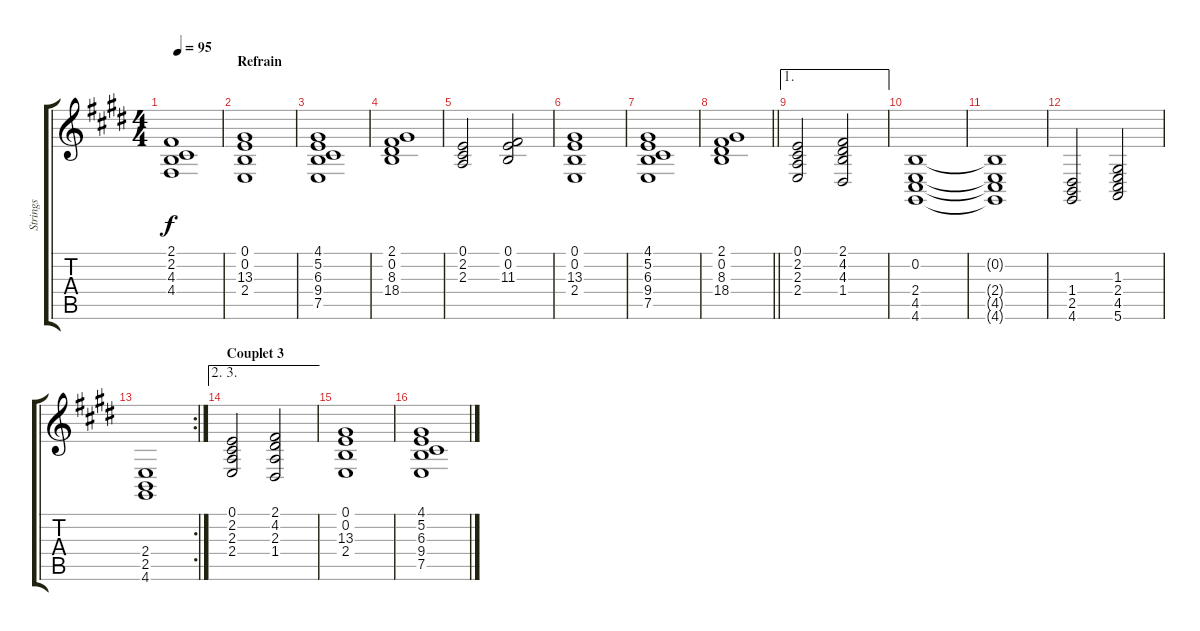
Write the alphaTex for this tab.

\track ("Strings" "Strings") {instrument synthstrings1}
\staff {score tabs}
\tuning (E4 B3 G3 D3 A2 E2) {hide}
\ts (4 4)
\tempo 95
\clef g2
\ks e
(2.1{t} 2.2{t} 4.3{t} 4.4{t}).1{dy f} |
\section ("" "Refrain")
(0.1 0.2 13.3 2.4).1 |
(4.1 5.2 6.3 9.4 7.5).1 |
(2.1 0.2 8.3 18.4).1 |
(0.1 2.2 2.3).2 (0.1 0.2 11.3).2 |
(0.1 0.2 13.3 2.4).1 |
(4.1 5.2 6.3 9.4 7.5).1 |
\barLineRight lightlight
(2.1 0.2 8.3 18.4).1 |
\ae 1
(0.1 2.2 2.3 2.4).2 (2.1 4.2 4.3 1.4).2 |
(0.2 2.4 4.5 4.6).1 |
(0.2{t} 2.4{t} 4.5{t} 4.6{t}).1 |
(1.4 2.5 4.6).2 (1.3 2.4 4.5 5.6).2 |
\rc 2
(2.4 2.5 4.6).1 |
\ae (2 3)
\section ("" "Couplet 3")
(0.1 2.2 2.3 2.4).2 (2.1 4.2 2.3 1.4).2 |
(0.1 0.2 13.3 2.4).1 |
(4.1 5.2 6.3 9.4 7.5).1
